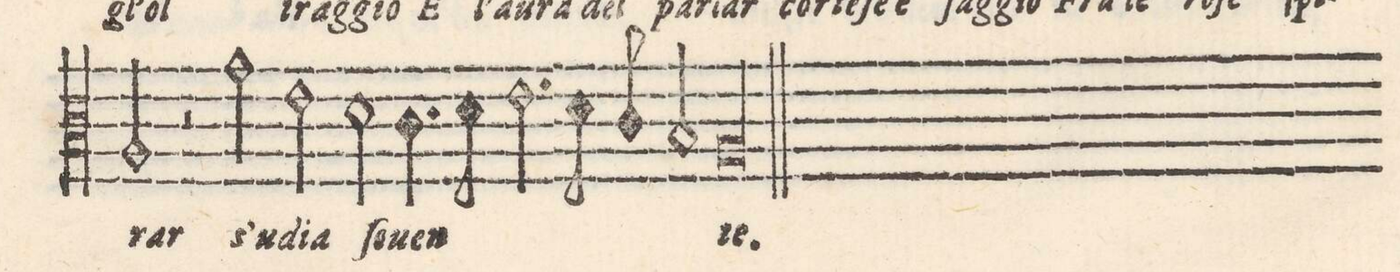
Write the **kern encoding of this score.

**kern	**text
*I"SESTO	*
*clefC3	*
*k[]	*
*met(C)	*
*M2/1	*
2A/	-rar
2r	.
2g\	s`u-
=32-	=32-
2e\	-dia
2d\	ſo-
4.c\	-ven-
8d\	.
2.e\	.
=33-	=33-
8d\	.
8c\	.
2B/	.
0.A	-te.
=34-	=34-
=-	=-
*-	*-
